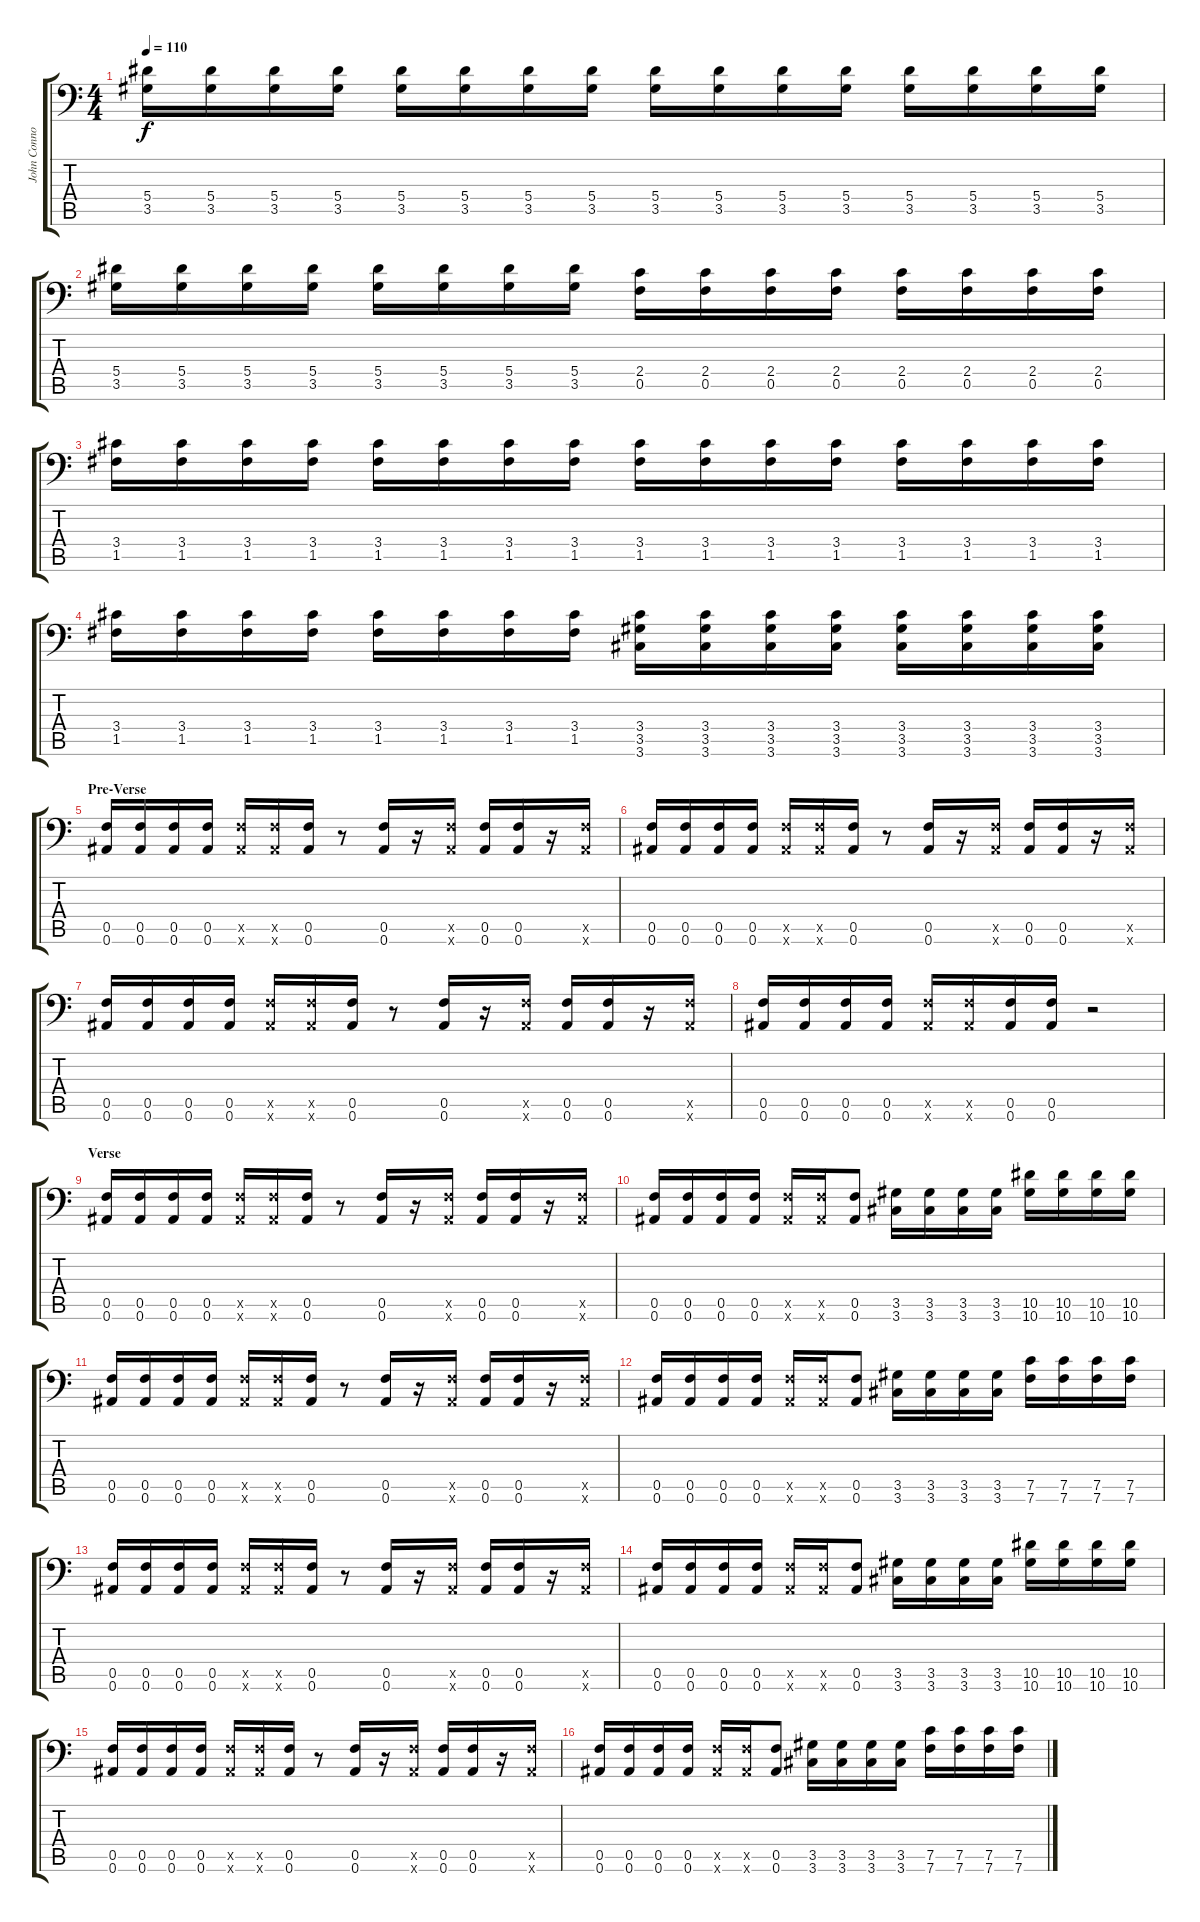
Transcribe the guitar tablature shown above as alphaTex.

\track ("John Connolly" "John Conno") {instrument overdrivenguitar}
\staff {score tabs}
\tuning (C4 G3 Eb3 Bb2 F2 Bb1) {hide}
\ts (4 4)
\tempo 110
\clef f4
\ks c
(5.4 3.5).16{dy f volume 16 balance 8} (5.4 3.5).16 (5.4 3.5).16 (5.4 3.5).16 (5.4 3.5).16 (5.4 3.5).16 (5.4 3.5).16 (5.4 3.5).16 (5.4 3.5).16 (5.4 3.5).16 (5.4 3.5).16 (5.4 3.5).16 (5.4 3.5).16 (5.4 3.5).16 (5.4 3.5).16 (5.4 3.5).16 |
(5.4 3.5).16 (5.4 3.5).16 (5.4 3.5).16 (5.4 3.5).16 (5.4 3.5).16 (5.4 3.5).16 (5.4 3.5).16 (5.4 3.5).16 (2.4 0.5).16 (2.4 0.5).16 (2.4 0.5).16 (2.4 0.5).16 (2.4 0.5).16 (2.4 0.5).16 (2.4 0.5).16 (2.4 0.5).16 |
(3.4 1.5).16 (3.4 1.5).16 (3.4 1.5).16 (3.4 1.5).16 (3.4 1.5).16 (3.4 1.5).16 (3.4 1.5).16 (3.4 1.5).16 (3.4 1.5).16 (3.4 1.5).16 (3.4 1.5).16 (3.4 1.5).16 (3.4 1.5).16 (3.4 1.5).16 (3.4 1.5).16 (3.4 1.5).16 |
(3.4 1.5).16 (3.4 1.5).16 (3.4 1.5).16 (3.4 1.5).16 (3.4 1.5).16 (3.4 1.5).16 (3.4 1.5).16 (3.4 1.5).16 (3.4 3.5 3.6).16 (3.4 3.5 3.6).16 (3.4 3.5 3.6).16 (3.4 3.5 3.6).16 (3.4 3.5 3.6).16 (3.4 3.5 3.6).16 (3.4 3.5 3.6).16 (3.4 3.5 3.6).16 |
\section ("" "Pre-Verse")
(0.5 0.6).16{volume 13 balance 16} (0.5 0.6).16 (0.5 0.6).16 (0.5 0.6).16 (0.5{x} 0.6{x}).16 (0.5{x} 0.6{x}).16 (0.5 0.6).16 r.8 (0.5 0.6).16 r.16 (0.5{x} 0.6{x}).16 (0.5 0.6).16 (0.5 0.6).16 r.16 (0.5{x} 0.6{x}).16 |
(0.5 0.6).16 (0.5 0.6).16 (0.5 0.6).16 (0.5 0.6).16 (0.5{x} 0.6{x}).16 (0.5{x} 0.6{x}).16 (0.5 0.6).16 r.8 (0.5 0.6).16 r.16 (0.5{x} 0.6{x}).16 (0.5 0.6).16 (0.5 0.6).16 r.16 (0.5{x} 0.6{x}).16 |
(0.5 0.6).16 (0.5 0.6).16 (0.5 0.6).16 (0.5 0.6).16 (0.5{x} 0.6{x}).16 (0.5{x} 0.6{x}).16 (0.5 0.6).16 r.8 (0.5 0.6).16 r.16 (0.5{x} 0.6{x}).16 (0.5 0.6).16 (0.5 0.6).16 r.16 (0.5{x} 0.6{x}).16 |
(0.5 0.6).16 (0.5 0.6).16 (0.5 0.6).16 (0.5 0.6).16 (0.5{x} 0.6{x}).16 (0.5{x} 0.6{x}).16 (0.5 0.6).16 (0.5 0.6).16 r.2 |
\section ("" "Verse")
(0.5 0.6).16 (0.5 0.6).16 (0.5 0.6).16 (0.5 0.6).16 (0.5{x} 0.6{x}).16 (0.5{x} 0.6{x}).16 (0.5 0.6).16 r.8 (0.5 0.6).16 r.16 (0.5{x} 0.6{x}).16 (0.5 0.6).16 (0.5 0.6).16 r.16 (0.5{x} 0.6{x}).16 |
(0.5 0.6).16 (0.5 0.6).16 (0.5 0.6).16 (0.5 0.6).16 (0.5{x} 0.6{x}).16 (0.5{x} 0.6{x}).16 (0.5 0.6).8 (3.5 3.6).16 (3.5 3.6).16 (3.5 3.6).16 (3.5 3.6).16 (10.5 10.6).16 (10.5 10.6).16 (10.5 10.6).16 (10.5 10.6).16 |
(0.5 0.6).16 (0.5 0.6).16 (0.5 0.6).16 (0.5 0.6).16 (0.5{x} 0.6{x}).16 (0.5{x} 0.6{x}).16 (0.5 0.6).16 r.8 (0.5 0.6).16 r.16 (0.5{x} 0.6{x}).16 (0.5 0.6).16 (0.5 0.6).16 r.16 (0.5{x} 0.6{x}).16 |
(0.5 0.6).16 (0.5 0.6).16 (0.5 0.6).16 (0.5 0.6).16 (0.5{x} 0.6{x}).16 (0.5{x} 0.6{x}).16 (0.5 0.6).8 (3.5 3.6).16 (3.5 3.6).16 (3.5 3.6).16 (3.5 3.6).16 (7.5 7.6).16 (7.5 7.6).16 (7.5 7.6).16 (7.5 7.6).16 |
(0.5 0.6).16 (0.5 0.6).16 (0.5 0.6).16 (0.5 0.6).16 (0.5{x} 0.6{x}).16 (0.5{x} 0.6{x}).16 (0.5 0.6).16 r.8 (0.5 0.6).16 r.16 (0.5{x} 0.6{x}).16 (0.5 0.6).16 (0.5 0.6).16 r.16 (0.5{x} 0.6{x}).16 |
(0.5 0.6).16 (0.5 0.6).16 (0.5 0.6).16 (0.5 0.6).16 (0.5{x} 0.6{x}).16 (0.5{x} 0.6{x}).16 (0.5 0.6).8 (3.5 3.6).16 (3.5 3.6).16 (3.5 3.6).16 (3.5 3.6).16 (10.5 10.6).16 (10.5 10.6).16 (10.5 10.6).16 (10.5 10.6).16 |
(0.5 0.6).16 (0.5 0.6).16 (0.5 0.6).16 (0.5 0.6).16 (0.5{x} 0.6{x}).16 (0.5{x} 0.6{x}).16 (0.5 0.6).16 r.8 (0.5 0.6).16 r.16 (0.5{x} 0.6{x}).16 (0.5 0.6).16 (0.5 0.6).16 r.16 (0.5{x} 0.6{x}).16 |
(0.5 0.6).16 (0.5 0.6).16 (0.5 0.6).16 (0.5 0.6).16 (0.5{x} 0.6{x}).16 (0.5{x} 0.6{x}).16 (0.5 0.6).8 (3.5 3.6).16 (3.5 3.6).16 (3.5 3.6).16 (3.5 3.6).16 (7.5 7.6).16 (7.5 7.6).16 (7.5 7.6).16 (7.5 7.6).16
